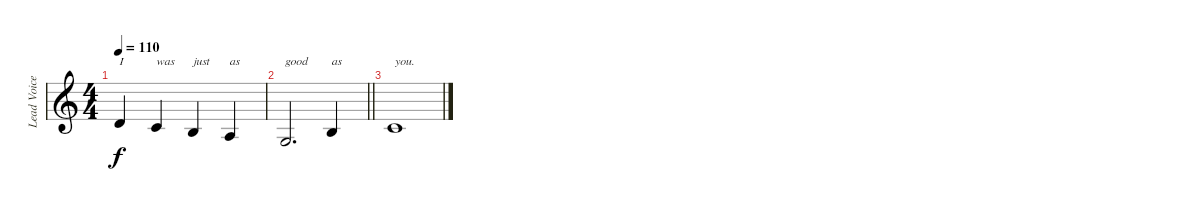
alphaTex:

\track ("Lead Voice" "Lead Voice") {instrument clarinet}
\staff {score}
\tuning (E4 B3 G3 D3 A2 E2) {hide}
\ts (4 4)
\tempo 110
\clef g2
\ks c
3.2.4{txt "I" dy f} 1.2.4{txt "was"} 0.2.4{txt "just"} 2.3.4{txt "as"} |
\barLineRight lightlight
0.3.2{d txt "good"} 0.2.4{txt "as"} |
1.2.1{txt "you."}
